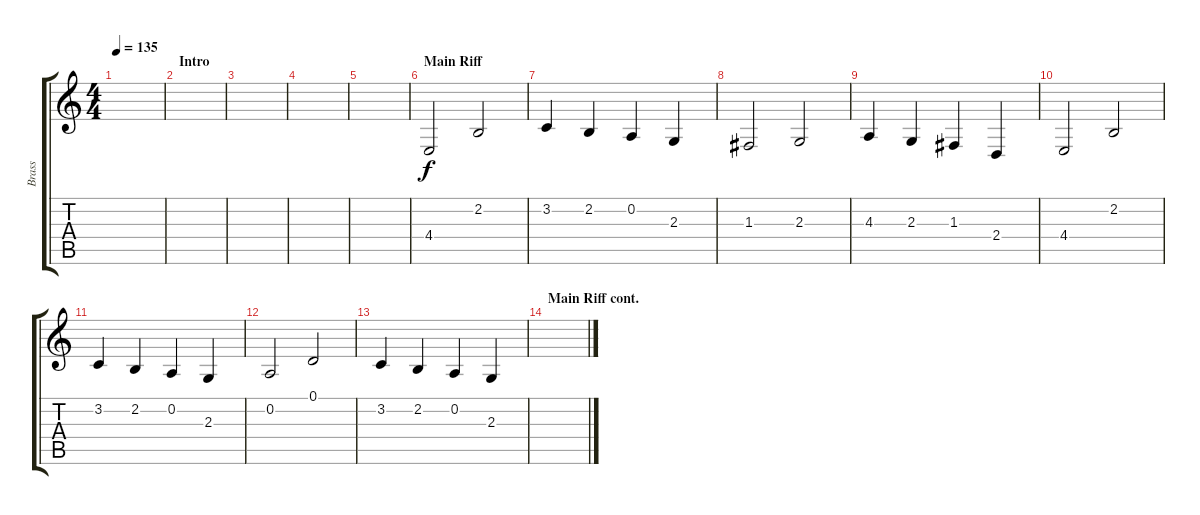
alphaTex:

\track ("Brass" "Brass") {instrument violin}
\staff {score tabs}
\tuning (D4 A3 F3 C3 G2 C2) {hide}
\ts (4 4)
\tempo 135
\clef g2
\ks c
|
\section ("" "Intro")
|
|
|
|
\section ("" "Main Riff")
4.4.2 2.2.2 |
3.2.4 2.2.4 0.2.4 2.3.4 |
1.3.2 2.3.2 |
4.3.4 2.3.4 1.3.4 2.4.4 |
4.4.2 2.2.2 |
3.2.4 2.2.4 0.2.4 2.3.4 |
0.2.2 0.1.2 |
3.2.4 2.2.4 0.2.4 2.3.4 |
\section ("" "Main Riff cont.")
